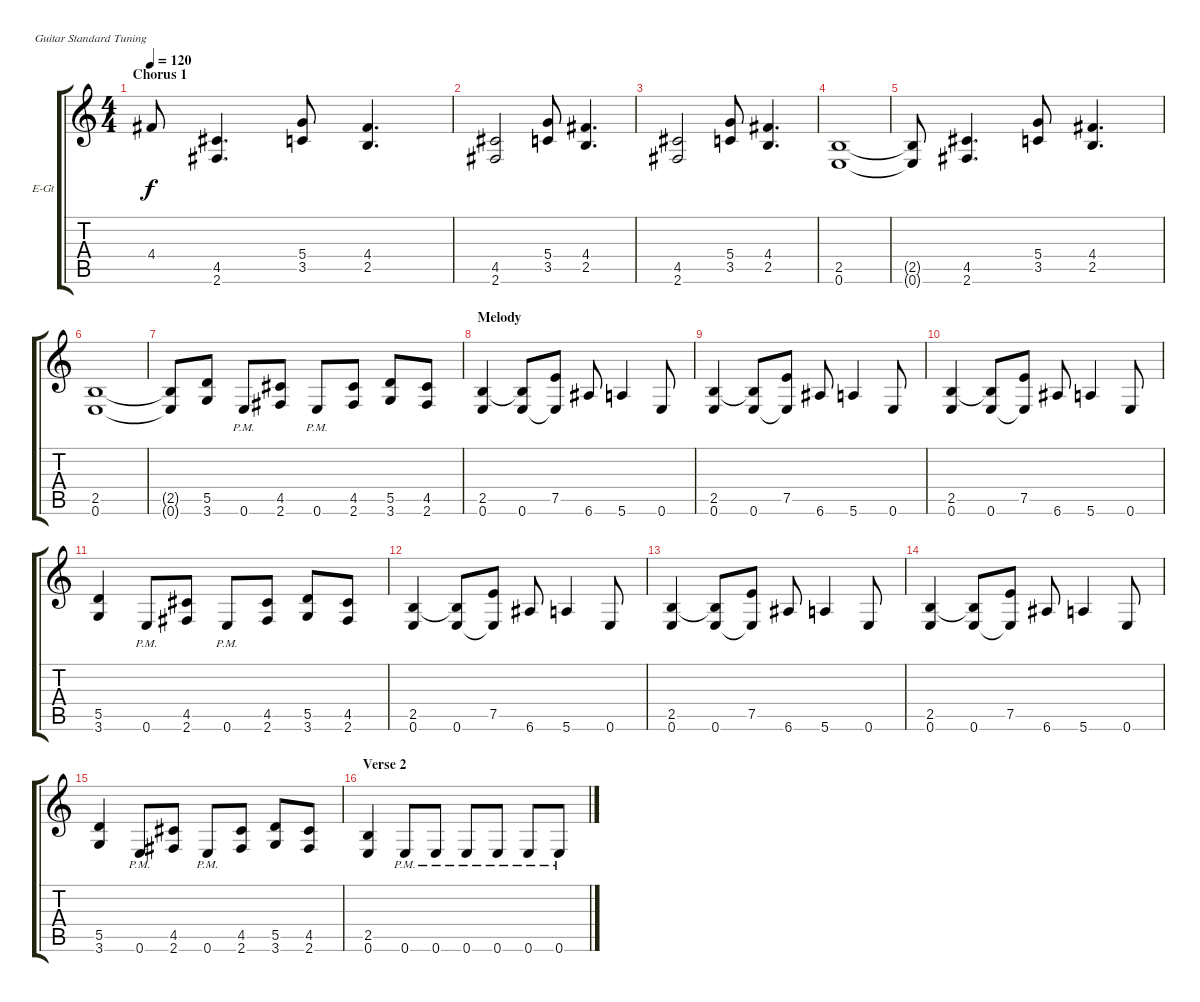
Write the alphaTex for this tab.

\bracketExtendMode groupsimilarinstruments
\firstSystemTrackNameOrientation horizontal
\otherSystemsTrackNameOrientation horizontal
\track ("James Rythm 1" "E-Gt") {instrument distortionguitar}
\staff {score tabs}
\tuning (E4 B3 G3 D3 A2 E2)
\ts (4 4)
\section ("" "Chorus 1")
\tempo 120
\clef g2
\ks c
4.4{t}.8{dy f} (4.5 2.6).4{d} (5.4 3.5).8 (4.4 2.5).4{d} |
(4.5 2.6).2 (5.4 3.5).8 (4.4 2.5).4{d} |
(4.5 2.6).2 (5.4 3.5).8 (4.4 2.5).4{d} |
(2.5 0.6).1 |
(2.5{t} 0.6{t}).8 (4.5 2.6).4{d} (5.4 3.5).8 (4.4 2.5).4{d} |
(2.5 0.6).1 |
(2.5{t} 0.6{t}).8 (5.5 3.6).8 0.6{pm}.8 (4.5 2.6).8 0.6{pm}.8 (4.5 2.6).8 (5.5 3.6).8 (4.5 2.6).8 |
\section ("" "Melody")
(2.5 0.6).4 (2.5{t} 0.6).8 (7.5 0.6{t}).8 6.6.8 5.6.4 0.6.8 |
(2.5 0.6).4 (2.5{t} 0.6).8 (7.5 0.6{t}).8 6.6.8 5.6.4 0.6.8 |
(2.5 0.6).4 (2.5{t} 0.6).8 (7.5 0.6{t}).8 6.6.8 5.6.4 0.6.8 |
(5.5 3.6).4 0.6{pm}.8 (4.5 2.6).8 0.6{pm}.8 (4.5 2.6).8 (5.5 3.6).8 (4.5 2.6).8 |
(2.5 0.6).4 (2.5{t} 0.6).8 (7.5 0.6{t}).8 6.6.8 5.6.4 0.6.8 |
(2.5 0.6).4 (2.5{t} 0.6).8 (7.5 0.6{t}).8 6.6.8 5.6.4 0.6.8 |
(2.5 0.6).4 (2.5{t} 0.6).8 (7.5 0.6{t}).8 6.6.8 5.6.4 0.6.8 |
(5.5 3.6).4 0.6{pm}.8 (4.5 2.6).8 0.6{pm}.8 (4.5 2.6).8 (5.5 3.6).8 (4.5 2.6).8 |
\section ("" "Verse 2")
(2.5 0.6).4 0.6{pm}.8 0.6{pm}.8 0.6{pm}.8 0.6{pm}.8 0.6{pm}.8 0.6{pm}.8
